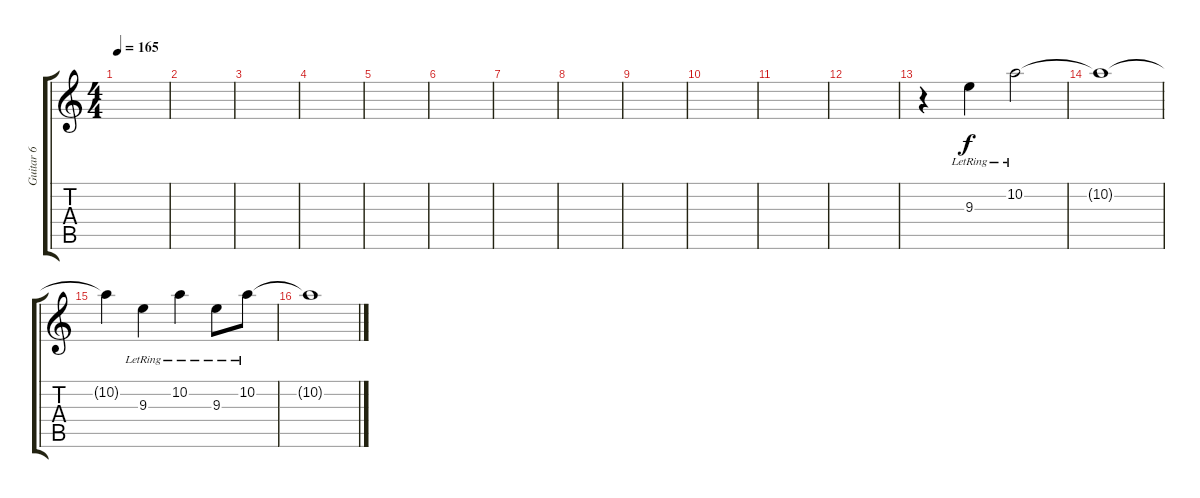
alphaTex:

\track ("Guitar 6" "Guitar 6") {instrument electricguitarclean}
\staff {score tabs}
\tuning (E4 B3 G3 D3 A2 D2) {hide}
\ts (4 4)
\tempo 165
\clef g2
\ks c
|
|
|
|
|
|
|
|
|
|
|
|
r.4 9.3{lr}.4 10.2{lr}.2 |
10.2{t}.1 |
10.2{t}.4 9.3{lr}.4 10.2{lr}.4 9.3{lr}.8 10.2{lr}.8 |
10.2{t}.1
